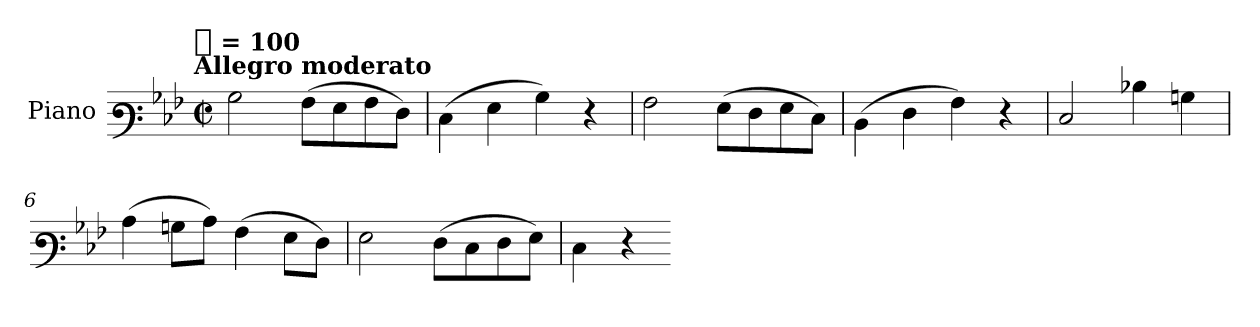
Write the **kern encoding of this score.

**kern
*part1
*staff1
*I"Piano
*I'Pno
*clefF3
*k[b-e-a-]
!!LO:TX:omd:t=[half] = 100\nAllegro moderato
*M2/2
*met(c|)
*MM200
=1
2B-
((8A-L
8G
8A-
8FJ)
=2
(4E-\
4G
4B-)
4r
=3
2A-
((8GL
8F
8G
8E-J)
=4
(4D\
4F
4A-)
4r
=5
2E-
4d-X
4Bn
=6
((4c
8BnL
8cJ)
((4A-
8GL
8FJ)
!!LO:LB:g=z
=7
2G
((8FL
8E-
8F
8GJ)
=8
4E-\
4r
=-
*-
